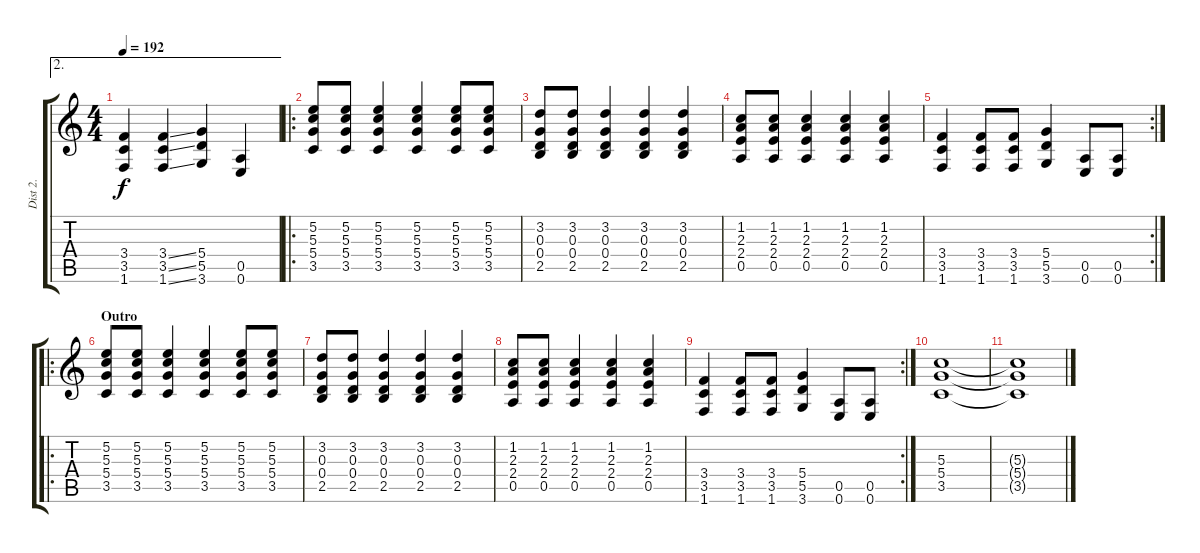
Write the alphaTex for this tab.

\track ("Dist 2." "Dist 2.") {instrument overdrivenguitar}
\staff {score tabs}
\tuning (E4 B3 G3 D3 A2 E2) {hide}
\ae 2
\ts (4 4)
\tempo 192
\clef g2
\ks c
(3.4 3.5 1.6).4{dy f} (3.4{ss} 3.5{ss} 1.6{ss}).4 (5.4 5.5 3.6).4 (0.5 0.6).4 |
\ro
(5.2 5.3 5.4 3.5).8 (5.2 5.3 5.4 3.5).8 (5.2 5.3 5.4 3.5).4 (5.2 5.3 5.4 3.5).4 (5.2 5.3 5.4 3.5).8 (5.2 5.3 5.4 3.5).8 |
(3.2 0.3 0.4 2.5).8 (3.2 0.3 0.4 2.5).8 (3.2 0.3 0.4 2.5).4 (3.2 0.3 0.4 2.5).4 (3.2 0.3 0.4 2.5).4 |
(1.2 2.3 2.4 0.5).8 (1.2 2.3 2.4 0.5).8 (1.2 2.3 2.4 0.5).4 (1.2 2.3 2.4 0.5).4 (1.2 2.3 2.4 0.5).4 |
\rc 2
(3.4 3.5 1.6).4 (3.4 3.5 1.6).8 (3.4 3.5 1.6).8 (5.4 5.5 3.6).4 (0.5 0.6).8 (0.5 0.6).8 |
\ro
\section ("" "Outro")
(5.2 5.3 5.4 3.5).8 (5.2 5.3 5.4 3.5).8 (5.2 5.3 5.4 3.5).4 (5.2 5.3 5.4 3.5).4 (5.2 5.3 5.4 3.5).8 (5.2 5.3 5.4 3.5).8 |
(3.2 0.3 0.4 2.5).8 (3.2 0.3 0.4 2.5).8 (3.2 0.3 0.4 2.5).4 (3.2 0.3 0.4 2.5).4 (3.2 0.3 0.4 2.5).4 |
(1.2 2.3 2.4 0.5).8 (1.2 2.3 2.4 0.5).8 (1.2 2.3 2.4 0.5).4 (1.2 2.3 2.4 0.5).4 (1.2 2.3 2.4 0.5).4 |
\rc 2
(3.4 3.5 1.6).4 (3.4 3.5 1.6).8 (3.4 3.5 1.6).8 (5.4 5.5 3.6).4 (0.5 0.6).8 (0.5 0.6).8 |
(5.3 5.4 3.5).1 |
(5.3{t} 5.4{t} 3.5{t}).1
